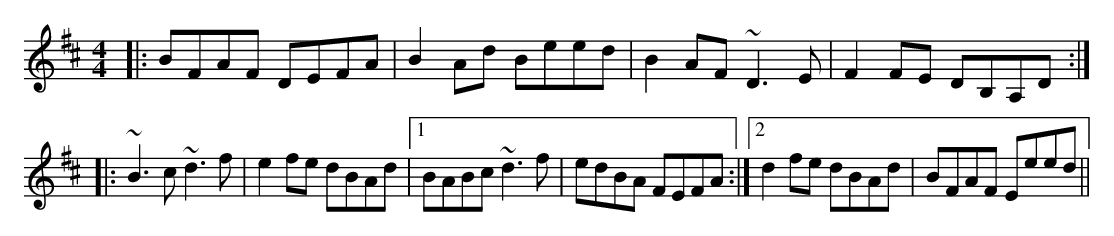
X:1
M:4/4
K:D
|:BFAF DEFA|B2 Ad Beed|B2 AF ~D3 E|F2 FE DB,A,D:|
|:~B3 c ~d3 f|e2 fe dBAd|1 BABc ~d3 f|edBA FEFA:|2 d2 fe dBAd|BFAF Eeed||
